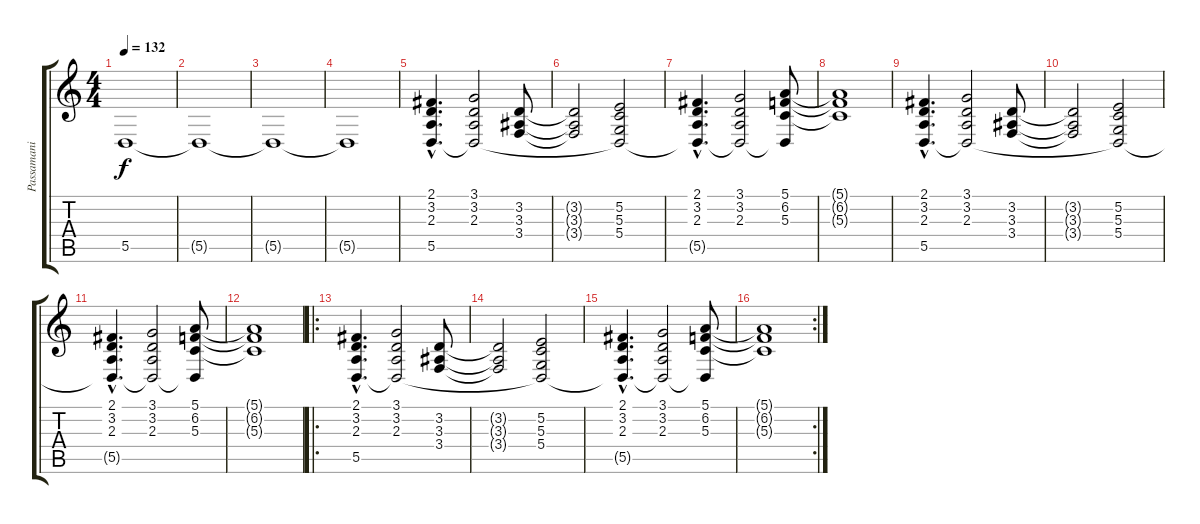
\track ("Passamani" "Passamani") {instrument stringensemble1}
\staff {score tabs}
\tuning (E4 B3 G3 D3 A2 E2) {hide}
\ts (4 4)
\tempo 132
\tempo 80
\tempo 132
\clef g2
\ks c
5.5.1{dy f instrument fx2soundtrack} |
5.5{t}.1 |
5.5{t}.1 |
5.5{t}.1 |
(2.1{hac} 3.2{hac} 2.3{hac} 5.5{hac}).4{d instrument stringensemble1} (3.1 3.2 2.3 5.5{t}).2 (3.2 3.3 3.4).8 |
(3.2{t} 3.3{t} 3.4{t}).2 (5.2 5.3 5.4 5.5{t}).2 |
(2.1{hac} 3.2{hac} 2.3{hac} 5.5{hac t}).4{d instrument stringensemble1} (3.1 3.2 2.3 5.5{t}).2 (5.1 6.2 5.3 5.5{t}).8 |
(5.1{t} 6.2{t} 5.3{t}).1 |
(2.1{hac} 3.2{hac} 2.3{hac} 5.5{hac}).4{d instrument stringensemble1} (3.1 3.2 2.3 5.5{t}).2 (3.2 3.3 3.4).8 |
(3.2{t} 3.3{t} 3.4{t}).2 (5.2 5.3 5.4 5.5{t}).2 |
(2.1{hac} 3.2{hac} 2.3{hac} 5.5{hac t}).4{d instrument stringensemble1} (3.1 3.2 2.3 5.5{t}).2 (5.1 6.2 5.3 5.5{t}).8 |
(5.1{t} 6.2{t} 5.3{t}).1 |
\ro
(2.1{hac} 3.2{hac} 2.3{hac} 5.5{hac}).4{d instrument stringensemble1} (3.1 3.2 2.3 5.5{t}).2 (3.2 3.3 3.4).8 |
(3.2{t} 3.3{t} 3.4{t}).2 (5.2 5.3 5.4 5.5{t}).2 |
(2.1{hac} 3.2{hac} 2.3{hac} 5.5{hac t}).4{d instrument stringensemble1} (3.1 3.2 2.3 5.5{t}).2 (5.1 6.2 5.3 5.5{t}).8 |
\rc 2
(5.1{t} 6.2{t} 5.3{t}).1
